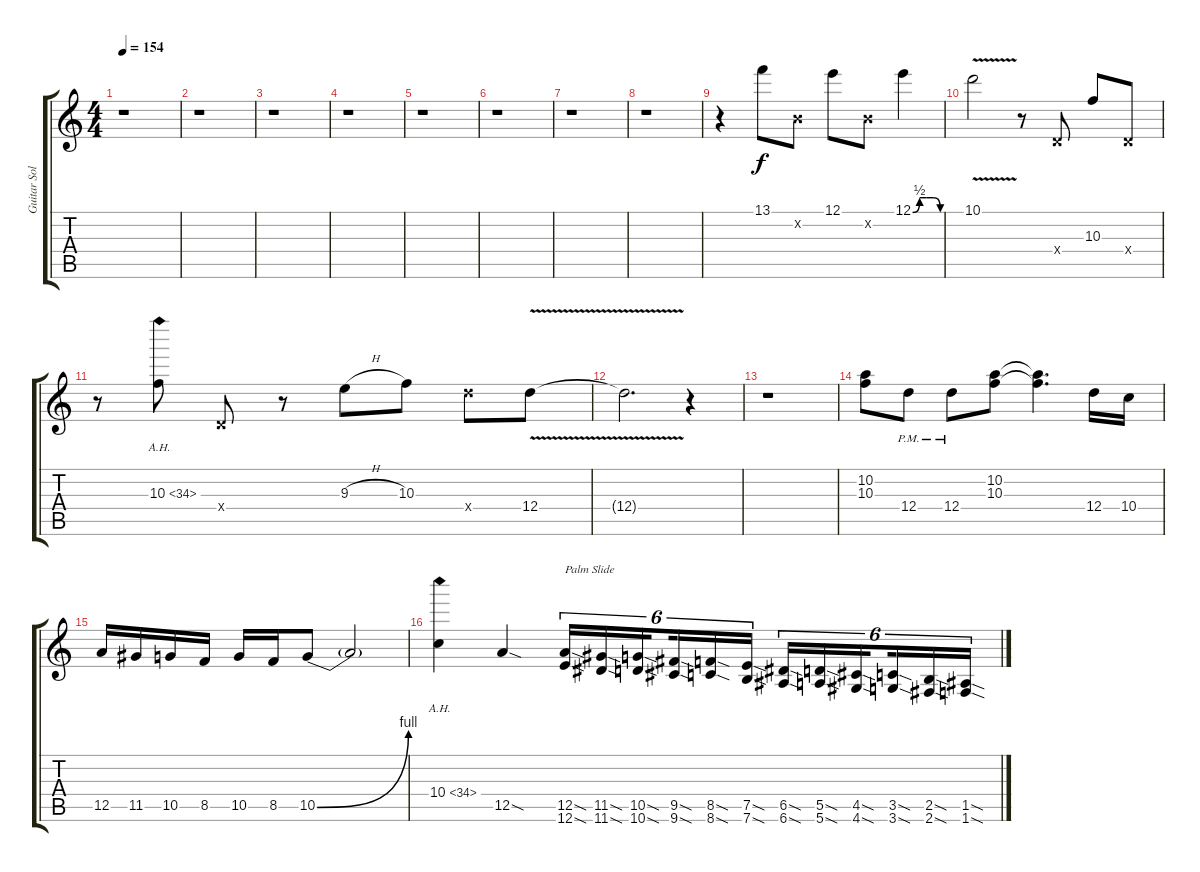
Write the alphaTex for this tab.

\track ("Guitar Solo's" "Guitar Sol") {instrument distortionguitar}
\staff {score tabs}
\tuning (E4 B3 G3 D3 A2 E2) {hide}
\ts (4 4)
\tempo 154
\clef g2
\ks c
r.1{dy f} |
r.1 |
r.1 |
r.1 |
r.1 |
r.1 |
r.1 |
r.1 |
r.4 13.1.8 0.2{x}.8 12.1.8 0.2{x}.8 12.1{be (custom 0 0 15 2 30 2 45 2 60 0)}.4 |
10.1{v}.2 r.8 0.4{x}.8 10.3.8 0.4{x}.8 |
r.8 10.3{ah 24}.8 0.4{x}.8 r.8 9.3{h}.8 10.3.8 12.4{x}.8 12.4{v}.8 |
12.4{t}.2{d} r.4 |
r.1 |
(10.2 10.3).8 12.4{pm}.8 12.4{pm}.8 (10.2 10.3).8 (10.2{t} 10.3{t}).4{d} 12.4.16 10.4.16 |
12.5.16 11.5.16 10.5.16 8.5.16 10.5.16 8.5.16 10.5{be (bend 0 0 60 4)}.8 10.5{t}.2 |
10.4{ah 24}.4 12.5{sod}.4 (12.5{sod} 12.6{sod}).16{tu (6 4) txt "Palm Slide" instrument guitarfretnoise} (11.5{sod} 11.6{sod}).16{tu (6 4)} (10.5{sod} 10.6{sod}).16{tu (6 4) beam splitsecondary} (9.5{sod} 9.6{sod}).16{tu (6 4)} (8.5{sod} 8.6{sod}).16{tu (6 4)} (7.5{sod} 7.6{sod}).16{tu (6 4)} (6.5{sod} 6.6{sod}).16{tu (6 4)} (5.5{sod} 5.6{sod}).16{tu (6 4)} (4.5{sod} 4.6{sod}).16{tu (6 4) beam splitsecondary} (3.5{sod} 3.6{sod}).16{tu (6 4)} (2.5{sod} 2.6{sod}).16{tu (6 4)} (1.5{sod} 1.6{sod}).16{tu (6 4)}
